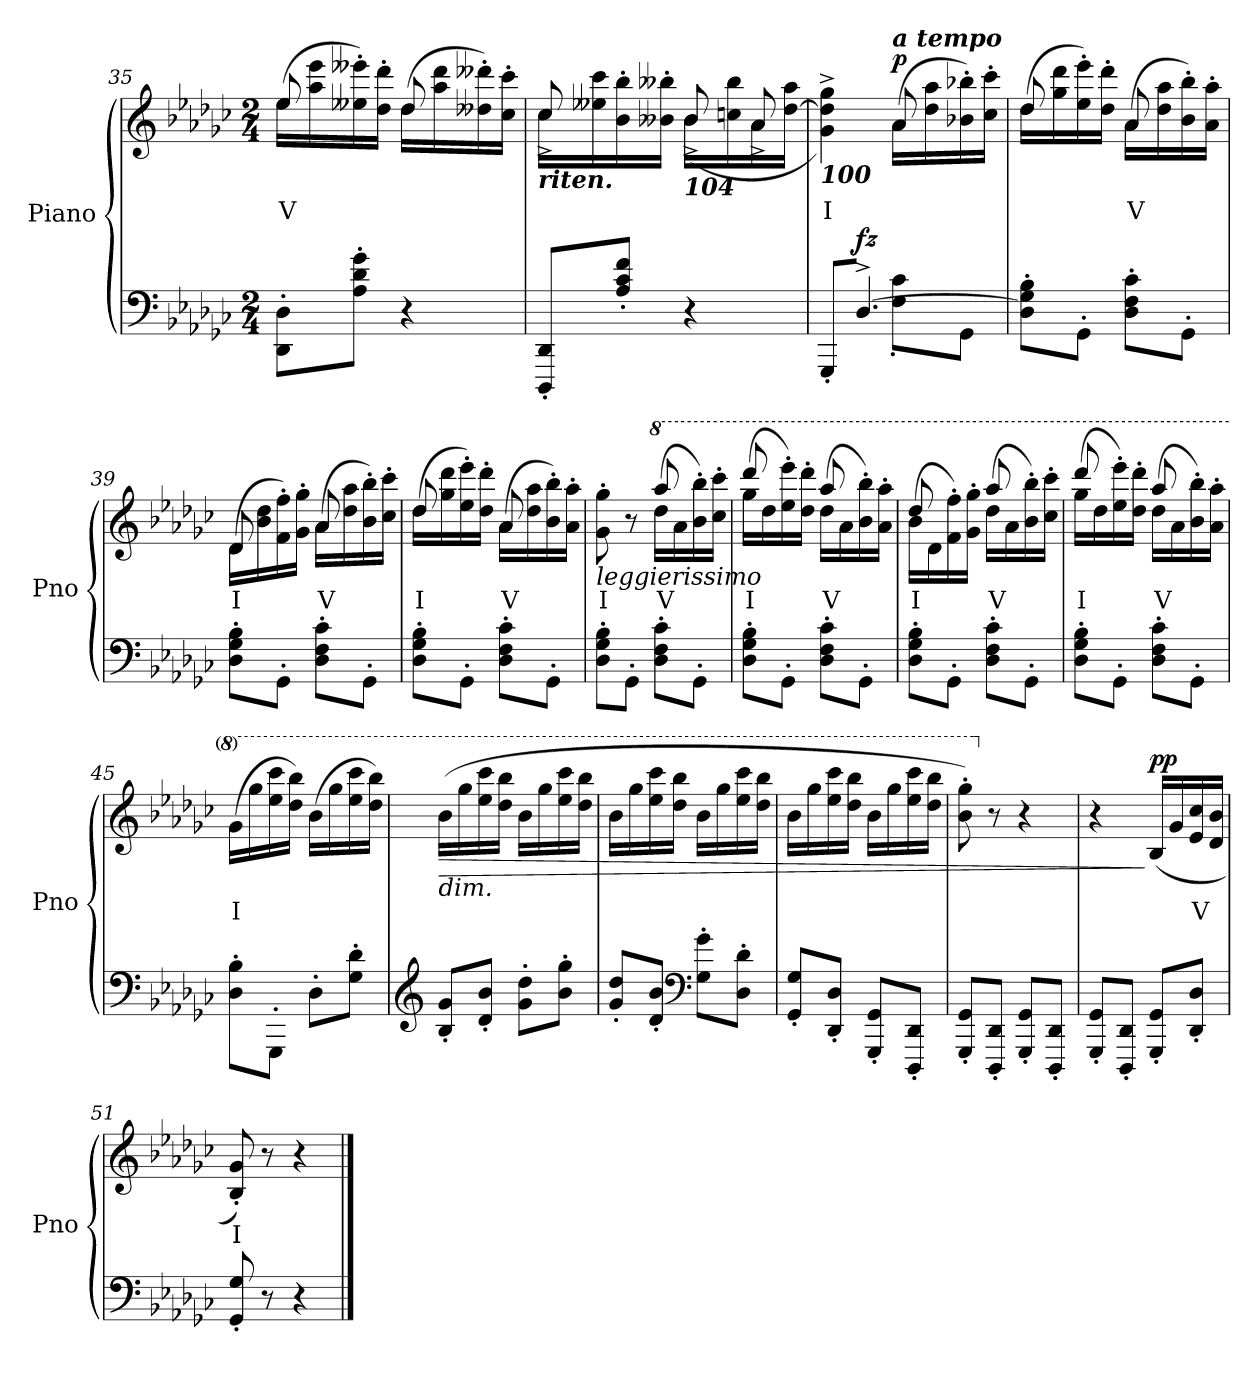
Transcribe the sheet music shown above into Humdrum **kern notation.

**kern	**kern	**text	**dynam
*part1	*part1	*part1	*part1
*staff2	*staff1	*staff1	*staff1/2
*I"Piano	*	*	*
*I'Pno	*	*	*
*clefF4	*clefG2	*	*
*k[b-e-a-d-g-c-]	*k[b-e-a-d-g-c-]	*	*
*M2/4	*M2/4	*	*
=35	=35	=35	=35
!	!	!LO:LY:b	!
*	*^	*	*
8DD-\' 8D-\'L	(>16ee-\LL	8ee-/	V	.
.	16aa-\ 16eee-\	.	.	.
8A-\' 8d-\' 8g-\'J	16ee--X\' 16eee--X\')	8ryy	.	.
.	16dd-\' 16ddd-\'JJ	.	.	.
4r	(>16dd-\LL	8dd-/	.	.
.	16aa-\ 16ddd-\	.	.	.
.	16dd--X\' 16ddd--X\')	8ryy	.	.
.	16cc-\' 16ccc-\'JJ	.	.	.
=36	=36	=36	=36	=36
!	!LO:TX:b:Bi:t=riten.	!	!	!
8DDD-/' 8DD-/'L	16cc-\LL	8cc-^/	.	.
.	16ee--X\ 16ccc-\	.	.	.
8A-/' 8c-/' 8f/'J	16b-\' 16bb-\'	8ryy	.	.
.	16b--X\' 16bb--X\'JJ	.	.	.
!	!LO:TX:b:Bi:t=104	!	!	!
4r	16b--\LL	(>8b--^/	.	.
.	16ccn\ 16bb--\	.	.	.
.	16a-\	8a-^/	.	.
.	[16dd-\ 16aa-\JJ	.	.	.
!!LO:PB:g=z	!!
=37	=37	=37	=37	=37
*^	*	*	*	*
!	!	!LO:TX:b:Bi:t=100	!	!	!
!	!	!	!	!LO:LY:b	!
8ryy	8GGG-'/L	4g-\^ 4dd-\]^ 4gg-\^)	4ryy	I	.
!	!	!	!	!	!LO:DY:a=2
[4.D-^/	8D-/Jyy	.	.	.	fz
!	!	!LO:TX:a:Bi:t=a tempo	!	!	!
!	!	!	!	!	!LO:DY:b
.	8F\' 8c-\'L	(>16a-\LL	8a-/	.	p
.	.	16dd-\ 16aa-\	.	.	.
.	8GG-\J	16b-X\' 16bb-X\')	8ryy	.	.
.	.	16cc-\' 16ccc-\'JJ	.	.	.
*v	*v	*	*	*	*
!!LO:LB:g=z	!!
=38	=38	=38	=38	=38
8D-\]' 8G-\' 8B-\'L	(>16dd-\LL	8dd-/	.	.
.	16gg-\ 16ddd-\	.	.	.
8GG-'\J	16ee-\' 16eee-\')	8ryy	.	.
.	16dd-\' 16ddd-\'JJ	.	.	.
!	!	!	!LO:LY:b	!
8D-\' 8F\' 8c-\'L	(>16a-\LL	8a-/	V	.
.	16dd-\ 16aa-\	.	.	.
8GG-'\J	16b-\' 16bb-\')	8ryy	.	.
.	16a-\' 16aa-\'JJ	.	.	.
=39	=39	=39	=39	=39
!	!	!	!LO:LY:b	!
8D-\' 8G-\' 8B-\'L	(>16d-\LL	8d-/	I	.
.	16b-\ 16dd-\	.	.	.
8GG-'\J	16f\' 16ff\')	8ryy	.	.
.	16g-\' 16gg-\'JJ	.	.	.
!	!	!	!LO:LY:b	!
8D-\' 8F\' 8c-\'L	(>16a-\LL	8a-/	V	.
.	16dd-\ 16aa-\	.	.	.
8GG-'\J	16b-\' 16bb-\')	8ryy	.	.
.	16cc-\' 16ccc-\'JJ	.	.	.
=40	=40	=40	=40	=40
!	!	!	!LO:LY:b	!
8D-\' 8G-\' 8B-\'L	(>16dd-\LL	8dd-/	I	.
.	16gg-\ 16ddd-\	.	.	.
8GG-'\J	16ee-\' 16eee-\')	8ryy	.	.
.	16dd-\' 16ddd-\'JJ	.	.	.
!	!	!	!LO:LY:b	!
8D-\' 8F\' 8c-\'L	(>16a-\LL	8a-/	V	.
.	16dd-\ 16aa-\	.	.	.
8GG-'\J	16b-\' 16bb-\')	8ryy	.	.
.	16a-\' 16aa-\'JJ	.	.	.
=41	=41	=41	=41	=41
!	!LO:TX:b:i:t=leggierissimo	!	!	!
!	!	!	!LO:LY:b	!
8D-\' 8G-\' 8B-\'L	8g-\' 8gg-\'	4ryy	I	.
8GG-'\J	8r	.	.	.
*	*8va	*	*	*
!	!	!	!LO:LY:b	!
8D-\' 8F\' 8c-\'L	(>16ddd-\LL	8aaa-/	V	.
.	16aa-\	.	.	.
8GG-'\J	16bb-\' 16bbb-\')	8ryy	.	.
.	16ccc-\' 16cccc-\'JJ	.	.	.
!!LO:PB:g=z	!!
=42	=42	=42	=42	=42
!	!	!	!LO:LY:b	!
8D-\' 8G-\' 8B-\'L	(>16ggg-\LL	8dddd-/	I	.
.	16ddd-\	.	.	.
8GG-'\J	16eee-\' 16eeee-\')	8ryy	.	.
.	16ddd-\' 16dddd-\'JJ	.	.	.
!	!	!	!LO:LY:b	!
8D-\' 8F\' 8c-\'L	(>16ddd-\LL	8aaa-/	V	.
.	16aa-\	.	.	.
8GG-'\J	16bb-\' 16bbb-\')	8ryy	.	.
.	16aa-\' 16aaa-\'JJ	.	.	.
=43	=43	=43	=43	=43
!	!	!	!LO:LY:b	!
8D-\' 8G-\' 8B-\'L	(>16bb-\LL	8ddd-/	I	.
.	16dd-\	.	.	.
8GG-'\J	16ff\' 16fff\')	8ryy	.	.
.	16gg-\' 16ggg-\'JJ	.	.	.
!	!	!	!LO:LY:b	!
8D-\' 8F\' 8c-\'L	(>16ddd-\LL	8aaa-/	V	.
.	16aa-\	.	.	.
8GG-'\J	16bb-\' 16bbb-\')	8ryy	.	.
.	16ccc-\' 16cccc-\'JJ	.	.	.
=44	=44	=44	=44	=44
!	!	!	!LO:LY:b	!
8D-\' 8G-\' 8B-\'L	(>16ggg-\LL	8dddd-/	I	.
.	16ddd-\	.	.	.
8GG-'\J	16eee-\' 16eeee-\')	8ryy	.	.
.	16ddd-\' 16dddd-\'JJ	.	.	.
!	!	!	!LO:LY:b	!
8D-\' 8F\' 8c-\'L	(>16ddd-\LL	8aaa-/	V	.
.	16aa-\	.	.	.
8GG-'\J	16bb-\' 16bbb-\')	8ryy	.	.
.	16aa-\' 16aaa-\'JJ	.	.	.
*	*v	*v	*	*
=45	=45	=45	=45
!	!	!LO:LY:b	!
8D-\' 8B-\'L	(>16gg-\LL	I	.
.	16ggg-\	.	.
8GGG-'\J	16eee-\ 16cccc-\	.	.
.	16ddd-\ 16bbb-\JJ)	.	.
8D-'\L	(>16bb-\LL	.	.
.	16ggg-\	.	.
8G-\' 8d-\'J	16eee-\ 16cccc-\	.	.
.	16ddd-\ 16bbb-\JJ)	.	.
!!LO:LB:g=z
=46	=46	=46	=46
*clefG2	*	*	*
!	!LO:TX:b:i:t=dim.	!	!
!	!	!	!LO:HP:b
8B-/' 8g-/'L	(>16bb-\LL	.	>
.	16ggg-\	.	.
8d-/' 8b-/'J	16eee-\ 16cccc-\	.	.
.	16ddd-\ 16bbb-\JJ	.	.
8g-\' 8dd-\'L	16bb-\LL	.	.
.	16ggg-\	.	.
8b-\' 8gg-\'J	16eee-\ 16cccc-\	.	.
.	16ddd-\ 16bbb-\JJ	.	.
=47	=47	=47	=47
8g-/' 8dd-/'L	16bb-\LL	.	.
.	16ggg-\	.	.
8d-/' 8b-/'J	16eee-\ 16cccc-\	.	.
.	16ddd-\ 16bbb-\JJ	.	.
*clefF4	*	*	*
8G-\' 8g-\'L	16bb-\LL	.	.
.	16ggg-\	.	.
8D-\' 8d-\'J	16eee-\ 16cccc-\	.	.
.	16ddd-\ 16bbb-\JJ	.	.
=48	=48	=48	=48
8GG-/' 8G-/'L	16bb-\LL	.	.
.	16ggg-\	.	.
8DD-/' 8D-/'J	16eee-\ 16cccc-\	.	.
.	16ddd-\ 16bbb-\JJ	.	.
8GGG-/' 8GG-/'L	16bb-\LL	.	.
.	16ggg-\	.	.
8DDD-/' 8DD-/'J	16eee-\ 16cccc-\	.	.
.	16ddd-\ 16bbb-\JJ	.	.
=49	=49	=49	=49
8GGG-/' 8GG-/'L	8bb-\' 8ggg-\')	.	.
*	*X8va	*	*
8DDD-/' 8DD-/'J	8r	.	.
8GGG-/' 8GG-/'L	4r	.	.
8DDD-/' 8DD-/'J	.	.	.
=50	=50	=50	=50
8GGG-/' 8GG-/'L	4r	.	.
8DDD-/' 8DD-/'J	.	.	.
!	!	!	!LO:DY:n=1:b
8GGG-/' 8GG-/'L	(>16B-/LL	.	] pp
.	16g-/	.	.
!	!	!LO:LY:b	!
8DD-/' 8D-/'J	16e-/ 16cc-/	V	.
.	16d-/ 16b-/JJ	.	.
=51	=51	=51	=51
!	!	!LO:LY:b	!
8GG-/' 8G-/'	8B-/' 8g-/')	I	.
8r	8r	.	.
4r	4r	.	.
==	==	==	==
*-	*-	*-	*-
